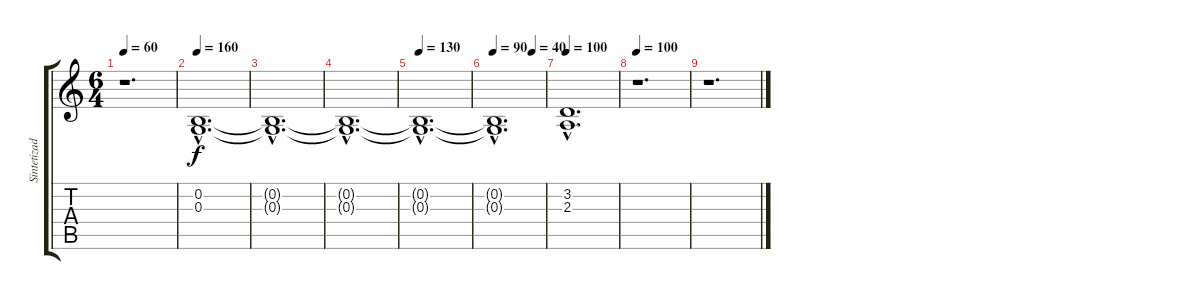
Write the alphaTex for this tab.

\track ("Sintetizador" "Sintetizad") {instrument stringensemble1}
\staff {score tabs}
\tuning (E4 B3 G3 D3 A2 E2) {hide}
\ts (6 4)
\tempo 60
\clef g2
\ks c
r.1{d dy f} |
\tempo 160
(0.2{hac} 0.3{hac}).1{d} |
(0.2{hac t} 0.3{hac t}).1{d} |
(0.2{hac t} 0.3{hac t}).1{d} |
\tempo 130
(0.2{hac t} 0.3{hac t}).1{d} |
\tempo 90
\tempo (40 0.75)
(0.2{hac t} 0.3{hac t}).1{d} |
\tempo 100
(3.2{hac} 2.3{hac}).1{d volume 1} |
\tempo 100
r.1{d} |
r.1{d}
